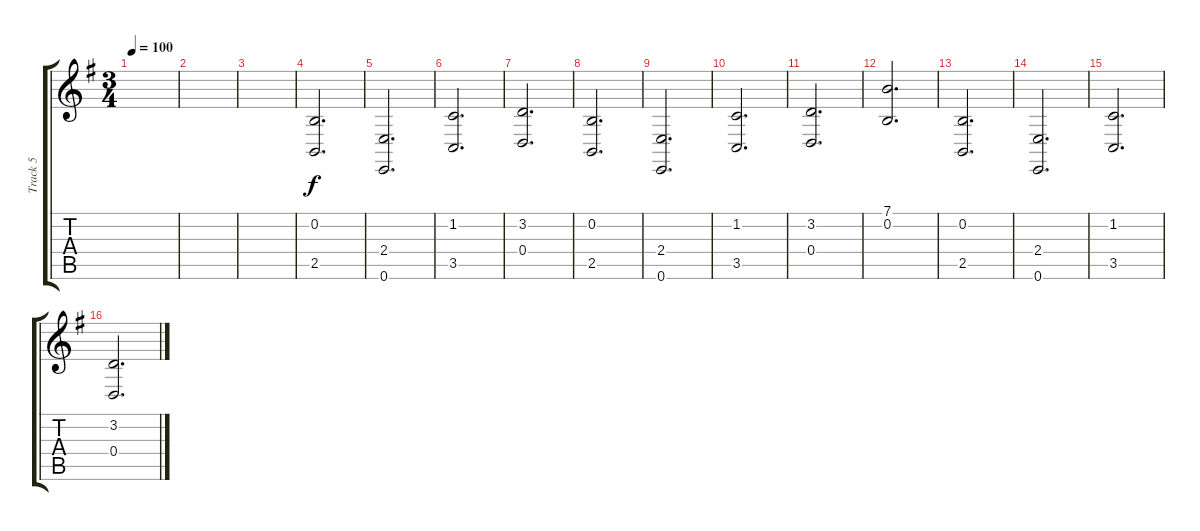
\track ("Track 5" "Track 5") {instrument synthvoice}
\staff {score tabs}
\tuning (E4 B3 G3 D3 A2 E2) {hide}
\ts (3 4)
\tempo 100
\clef g2
\ks g
|
|
|
(0.2 2.5).2{d dy f} |
(2.4 0.6).2{d} |
(1.2 3.5).2{d} |
(3.2 0.4).2{d} |
(0.2 2.5).2{d} |
(2.4 0.6).2{d} |
(1.2 3.5).2{d} |
(3.2 0.4).2{d} |
(7.1 0.2).2{d} |
(0.2 2.5).2{d} |
(2.4 0.6).2{d} |
(1.2 3.5).2{d} |
(3.2 0.4).2{d}
